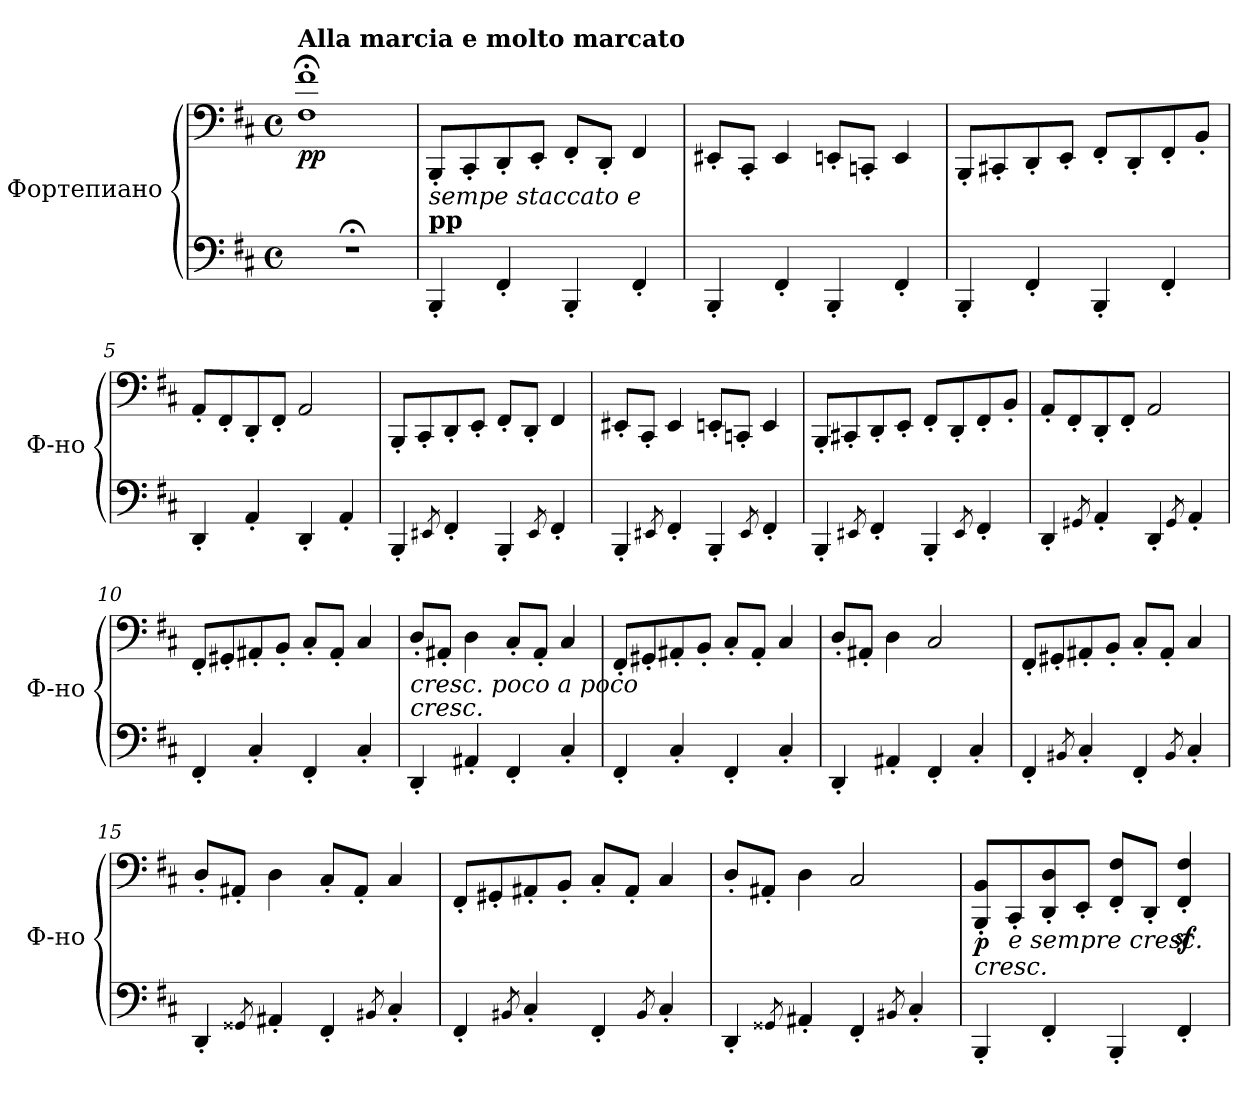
**kern	**kern	**dynam
*part1	*part1	*part1
*staff2	*staff1	*staff1/2
*I"Фортепиано	*	*
*I'Ф-но	*	*
*clefF4	*clefF4	*
*k[f#c#]	*k[f#c#]	*
*M4/4	*M4/4	*
*met(c)	*met(c)	*
*MM138	*MM138	*
=1	=1	=1
!	!LO:TX:a:B:t=Alla marcia e molto marcato	!
!	!	!LO:DY:b
1r;<	1F#;< 1f#;<	pp
=2	=2	=2
!	!LO:TX:b:i:t=sempe staccato e	!
!	!LO:TX:b:B:t=pp	!
4BBB'/	8BBB'/L	.
.	8CC#'/	.
4FF#'/	8DD'/	.
.	8EE'/J	.
4BBB'/	8FF#'/L	.
.	8DD'/J	.
4FF#'/	4FF#/	.
=3	=3	=3
4BBB'/	8EE#X'/L	.
.	8CC#'/J	.
4FF#'/	4EE#/	.
4BBB'/	8EEn'/L	.
.	8CCn'/J	.
4FF#'/	4EE/	.
=4	=4	=4
4BBB'/	8BBB'/L	.
.	8CC#X'/	.
4FF#'/	8DD'/	.
.	8EE'/J	.
4BBB'/	8FF#'/L	.
.	8DD'/	.
4FF#'/	8FF#'/	.
.	8BB'/J	.
=5	=5	=5
4DD'/	8AA'/L	.
.	8FF#'/	.
4AA'/	8DD'/	.
.	8FF#'/J	.
4DD'/	2AA/	.
4AA'/	.	.
=6	=6	=6
*	*MM80	*
4BBB'/	8BBB'/L	.
.	8CC#'/	.
8qEE#X/	.	.
4FF#'/	8DD'/	.
.	8EE'/J	.
4BBB'/	8FF#'/L	.
.	8DD'/J	.
8qEE#/	.	.
4FF#'/	4FF#/	.
!!LO:LB:g=z
=7	=7	=7
4BBB'/	8EE#X'/L	.
.	8CC#'/J	.
8qEE#X/	.	.
4FF#'/	4EE#/	.
4BBB'/	8EEn'/L	.
.	8CCn'/J	.
8qEE#/	.	.
4FF#'/	4EE/	.
=8	=8	=8
4BBB'/	8BBB'/L	.
.	8CC#X'/	.
8qEE#X/	.	.
4FF#'/	8DD'/	.
.	8EE'/J	.
4BBB'/	8FF#'/L	.
.	8DD'/	.
8qEE#/	.	.
4FF#'/	8FF#'/	.
.	8BB'/J	.
=9	=9	=9
4DD'/	8AA'/L	.
.	8FF#'/	.
8qGG#X/	.	.
4AA'/	8DD'/	.
.	8FF#'/J	.
4DD'/	2AA/	.
8qGG#/	.	.
4AA'/	.	.
=10	=10	=10
*	*MM85	*
4FF#'/	8FF#'/L	.
.	8GG#X'/	.
4C#'/	8AA#X'/	.
.	8BB'/J	.
4FF#'/	8C#'/L	.
.	8AA#'/J	.
4C#'/	4C#/	.
=11	=11	=11
!	!LO:TX:b:i:t=cresc. poco a poco	!
!	!LO:TX:b:i:t=cresc.	!
4DD'/	8D'/L	.
.	8AA#X'/J	.
4AA#X'/	4D\	.
4FF#'/	8C#'/L	.
.	8AA#'/J	.
4C#'/	4C#/	.
!!LO:LB:g=z
=12	=12	=12
4FF#'/	8FF#'/L	.
.	8GG#X'/	.
4C#'/	8AA#X'/	.
.	8BB'/J	.
4FF#'/	8C#'/L	.
.	8AA#'/J	.
4C#'/	4C#/	.
=13	=13	=13
4DD'/	8D'/L	.
.	8AA#X'/J	.
4AA#X'/	4D\	.
4FF#'/	2C#/	.
4C#'/	.	.
=14	=14	=14
*	*MM90	*
4FF#'/	8FF#'/L	.
.	8GG#X'/	.
8qBB#X/	.	.
4C#'/	8AA#X'/	.
.	8BB'/J	.
4FF#'/	8C#'/L	.
.	8AA#'/J	.
8qBB#/	.	.
4C#'/	4C#/	.
=15	=15	=15
4DD'/	8D'/L	.
.	8AA#X'/J	.
8qGG##X/	.	.
4AA#X'/	4D\	.
4FF#'/	8C#'/L	.
.	8AA#'/J	.
8qBB#X/	.	.
4C#'/	4C#/	.
=16	=16	=16
*	*MM95	*
4FF#'/	8FF#'/L	.
.	8GG#X'/	.
8qBB#X/	.	.
4C#'/	8AA#X'/	.
.	8BB'/J	.
4FF#'/	8C#'/L	.
.	8AA#'/J	.
8qBB#/	.	.
4C#'/	4C#/	.
!!LO:LB:g=z
=17	=17	=17
4DD'/	8D'/L	.
.	8AA#X'/J	.
8qGG##X/	.	.
4AA#X'/	4D\	.
4FF#'/	2C#/	.
8qBB#X/	.	.
4C#'/	.	.
=18	=18	=18
*	*MM110	*
!	!LO:TX:b:i:t=cresc.	!
!	!	!LO:DY:b
4BBB'/	8BBB/' 8BB/'L	p
!	!LO:TX:b:i:t=e sempre cresc.	!
.	8CC#'/	.
4FF#'/	8DD/' 8D/'	.
.	8EE'/J	.
4BBB'/	8FF#/' 8F#/'L	.
.	8DD'/J	.
4FF#'/	4FF#/z<' 4F#/z<'	.
=	=	=
*-	*-	*-
